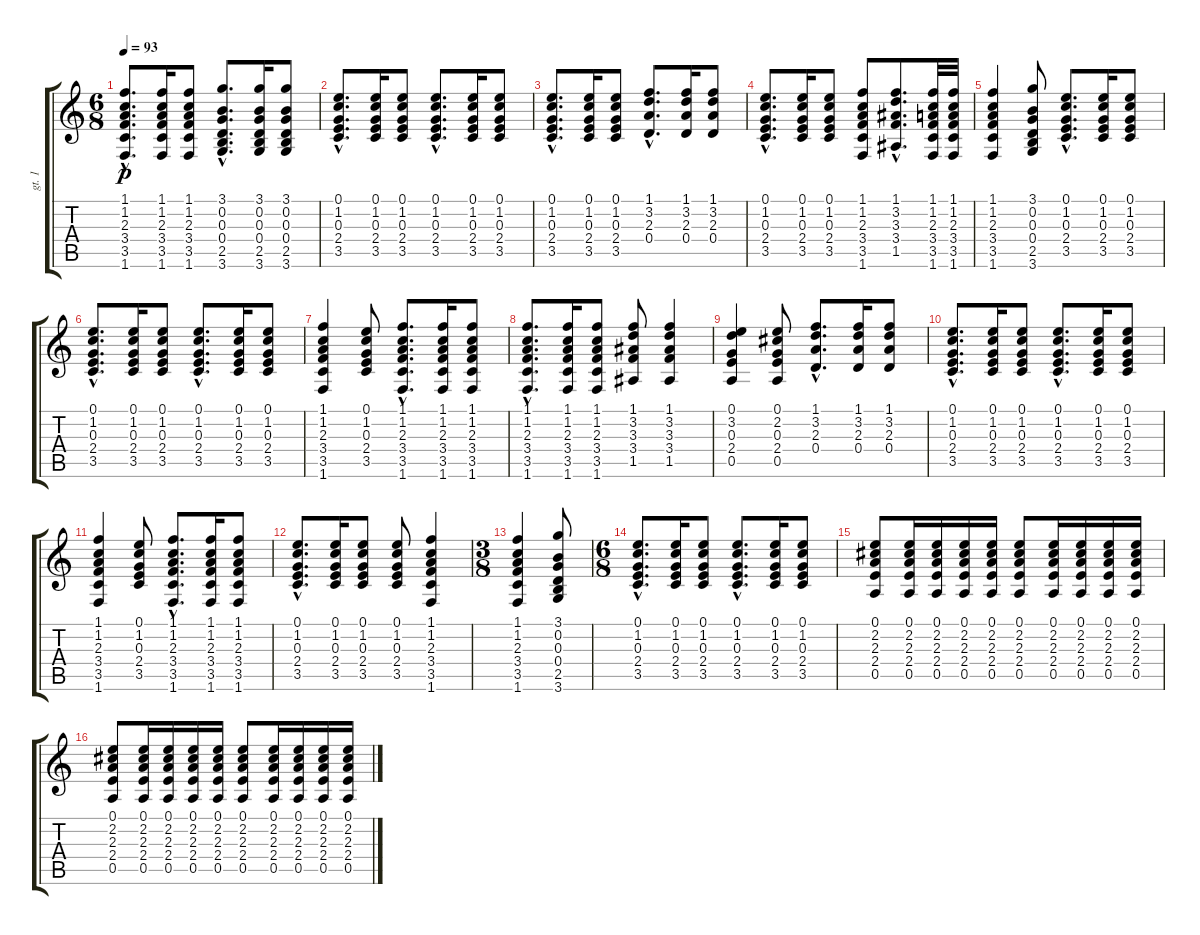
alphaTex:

\track ("gt. 1" "gt. 1") {instrument acousticguitarsteel}
\staff {score tabs}
\tuning (E4 B3 G3 D3 A2 E2) {hide}
\ts (6 8)
\tempo 93
\clef g2
\ks c
(1.1{hac} 1.2{hac} 2.3{hac} 3.4{hac} 3.5{hac} 1.6{hac}).8{d dy p} (1.1 1.2 2.3 3.4 3.5 1.6).16 (1.1 1.2 2.3 3.4 3.5 1.6).8 (3.1{hac} 0.2{hac} 0.3{hac} 0.4{hac} 2.5{hac} 3.6{hac}).8{d} (3.1 0.2 0.3 0.4 2.5 3.6).16 (3.1 0.2 0.3 0.4 2.5 3.6).8 |
(0.1{hac} 1.2{hac} 0.3{hac} 2.4{hac} 3.5{hac}).8{d} (0.1 1.2 0.3 2.4 3.5).16 (0.1 1.2 0.3 2.4 3.5).8 (0.1{hac} 1.2{hac} 0.3{hac} 2.4{hac} 3.5{hac}).8{d} (0.1 1.2 0.3 2.4 3.5).16 (0.1 1.2 0.3 2.4 3.5).8 |
(0.1{hac} 1.2{hac} 0.3{hac} 2.4{hac} 3.5{hac}).8{d} (0.1 1.2 0.3 2.4 3.5).16 (0.1 1.2 0.3 2.4 3.5).8 (1.1{hac} 3.2{hac} 2.3{hac} 0.4{hac}).8{d} (1.1 3.2 2.3 0.4).16 (1.1 3.2 2.3 0.4).8 |
(0.1{hac} 1.2{hac} 0.3{hac} 2.4{hac} 3.5{hac}).8{d} (0.1 1.2 0.3 2.4 3.5).16 (0.1 1.2 0.3 2.4 3.5).8 (1.1 1.2 2.3 3.4 3.5 1.6).8 (1.1{hac} 3.2{hac} 3.3{hac} 3.4{hac} 1.5{hac}).8{d} (1.1 1.2 2.3 3.4 3.5 1.6).32 (1.1 1.2 2.3 3.4 3.5 1.6).32 |
(1.1 1.2 2.3 3.4 3.5 1.6).4 (3.1 0.2 0.3 0.4 2.5 3.6).8 (0.1{hac} 1.2{hac} 0.3{hac} 2.4{hac} 3.5{hac}).8{d} (0.1 1.2 0.3 2.4 3.5).16 (0.1 1.2 0.3 2.4 3.5).8 |
(0.1{hac} 1.2{hac} 0.3{hac} 2.4{hac} 3.5{hac}).8{d} (0.1 1.2 0.3 2.4 3.5).16 (0.1 1.2 0.3 2.4 3.5).8 (0.1{hac} 1.2{hac} 0.3{hac} 2.4{hac} 3.5{hac}).8{d} (0.1 1.2 0.3 2.4 3.5).16 (0.1 1.2 0.3 2.4 3.5).8 |
(1.1 1.2 2.3 3.4 3.5 1.6).4 (0.1 1.2 0.3 2.4 3.5).8 (1.1{hac} 1.2{hac} 2.3{hac} 3.4{hac} 3.5{hac} 1.6{hac}).8{d} (1.1 1.2 2.3 3.4 3.5 1.6).16 (1.1 1.2 2.3 3.4 3.5 1.6).8 |
(1.1{hac} 1.2{hac} 2.3{hac} 3.4{hac} 3.5{hac} 1.6{hac}).8{d} (1.1 1.2 2.3 3.4 3.5 1.6).16 (1.1 1.2 2.3 3.4 3.5 1.6).8 (1.1 3.2 3.3 3.4 1.5).8 (1.1 3.2 3.3 3.4 1.5).4 |
(0.1 3.2 0.3 2.4 0.5).4 (0.1 2.2 0.3 2.4 0.5).8 (1.1{hac} 3.2{hac} 2.3{hac} 0.4{hac}).8{d} (1.1 3.2 2.3 0.4).16 (1.1 3.2 2.3 0.4).8 |
(0.1{hac} 1.2{hac} 0.3{hac} 2.4{hac} 3.5{hac}).8{d} (0.1 1.2 0.3 2.4 3.5).16 (0.1 1.2 0.3 2.4 3.5).8 (0.1{hac} 1.2{hac} 0.3{hac} 2.4{hac} 3.5{hac}).8{d} (0.1 1.2 0.3 2.4 3.5).16 (0.1 1.2 0.3 2.4 3.5).8 |
(1.1 1.2 2.3 3.4 3.5 1.6).4 (0.1 1.2 0.3 2.4 3.5).8 (1.1{hac} 1.2{hac} 2.3{hac} 3.4{hac} 3.5{hac} 1.6{hac}).8{d} (1.1 1.2 2.3 3.4 3.5 1.6).16 (1.1 1.2 2.3 3.4 3.5 1.6).8 |
(0.1{hac} 1.2{hac} 0.3{hac} 2.4{hac} 3.5{hac}).8{d} (0.1 1.2 0.3 2.4 3.5).16 (0.1 1.2 0.3 2.4 3.5).8 (0.1 1.2 0.3 2.4 3.5).8 (1.1 1.2 2.3 3.4 3.5 1.6).4 |
\ts (3 8)
(1.1 1.2 2.3 3.4 3.5 1.6).4 (3.1 0.2 0.3 0.4 2.5 3.6).8 |
\ts (6 8)
(0.1{hac} 1.2{hac} 0.3{hac} 2.4{hac} 3.5{hac}).8{d} (0.1 1.2 0.3 2.4 3.5).16 (0.1 1.2 0.3 2.4 3.5).8 (0.1{hac} 1.2{hac} 0.3{hac} 2.4{hac} 3.5{hac}).8{d} (0.1 1.2 0.3 2.4 3.5).16 (0.1 1.2 0.3 2.4 3.5).8 |
(0.1 2.2 2.3 2.4 0.5).8 (0.1 2.2 2.3 2.4 0.5).16 (0.1 2.2 2.3 2.4 0.5).16 (0.1 2.2 2.3 2.4 0.5).16 (0.1 2.2 2.3 2.4 0.5).16 (0.1 2.2 2.3 2.4 0.5).8 (0.1 2.2 2.3 2.4 0.5).16 (0.1 2.2 2.3 2.4 0.5).16 (0.1 2.2 2.3 2.4 0.5).16 (0.1 2.2 2.3 2.4 0.5).16 |
(0.1 2.2 2.3 2.4 0.5).8 (0.1 2.2 2.3 2.4 0.5).16 (0.1 2.2 2.3 2.4 0.5).16 (0.1 2.2 2.3 2.4 0.5).16 (0.1 2.2 2.3 2.4 0.5).16 (0.1 2.2 2.3 2.4 0.5).8 (0.1 2.2 2.3 2.4 0.5).16 (0.1 2.2 2.3 2.4 0.5).16 (0.1 2.2 2.3 2.4 0.5).16 (0.1 2.2 2.3 2.4 0.5).16
